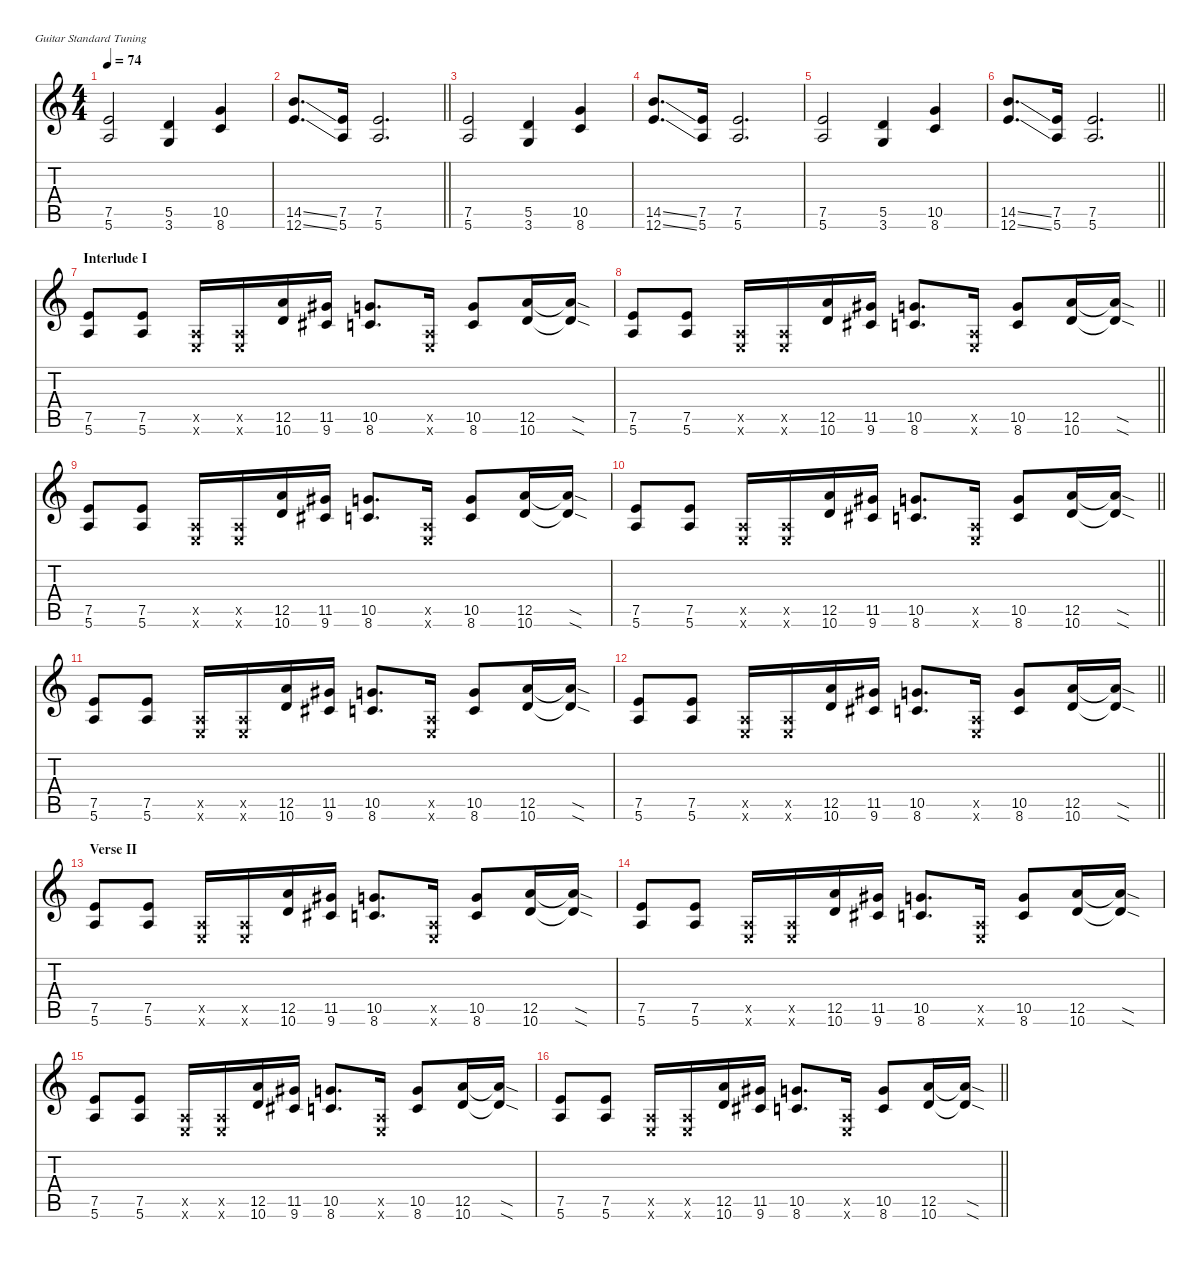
\defaultSystemsLayout 4
\hideDynamics
\bracketExtendMode nobrackets
\singleTrackTrackNamePolicy hidden
\multiTrackTrackNamePolicy hidden
\firstSystemTrackNameMode fullname
\firstSystemTrackNameOrientation horizontal
\otherSystemsTrackNameOrientation horizontal
\track ("Tony Iommi I" "dist.guit.") {instrument distortionguitar}
\staff {score tabs}
\tuning (E4 B3 G3 D3 A2 E2)
\ts (4 4)
\tempo 74
\clef g2
\ks c
(7.5 5.6).2{dy f beam Up} (5.5 3.6).4{beam Up} (10.5 8.6).4{beam Up} |
\barLineRight lightlight
(14.5{ss} 12.6{ss}).8{d beam Up} (7.5 5.6).16{beam Up} (7.5 5.6).2{d beam Up} |
(7.5 5.6).2{beam Up} (5.5 3.6).4{beam Up} (10.5 8.6).4{beam Up} |
(14.5{ss} 12.6{ss}).8{d beam Up} (7.5 5.6).16{beam Up} (7.5 5.6).2{d beam Up} |
(7.5 5.6).2{beam Up} (5.5 3.6).4{beam Up} (10.5 8.6).4{beam Up} |
\barLineRight lightlight
(14.5{ss} 12.6{ss}).8{d beam Up} (7.5 5.6).16{beam Up} (7.5 5.6).2{d beam Up} |
\section ("" "Interlude I")
(7.5 5.6).8{beam Up} (7.5 5.6).8{beam Up} (0.5{x} 0.6{x}).16{beam Up} (0.5{x} 0.6{x}).16{beam Up} (12.5 10.6).16{beam Up} (11.5{acc #} 9.6{acc #}).16{beam Up} (10.5 8.6).8{d beam Up} (0.5{x} 0.6{x}).16{beam Up} (10.5 8.6).8{beam Up} (12.5 10.6).16{beam Up} (12.5{sod t} 10.6{sod t}).16{beam Up} |
\barLineRight lightlight
(7.5 5.6).8{beam Up} (7.5 5.6).8{beam Up} (0.5{x} 0.6{x}).16{beam Up} (0.5{x} 0.6{x}).16{beam Up} (12.5 10.6).16{beam Up} (11.5{acc #} 9.6{acc #}).16{beam Up} (10.5 8.6).8{d beam Up} (0.5{x} 0.6{x}).16{beam Up} (10.5 8.6).8{beam Up} (12.5 10.6).16{beam Up} (12.5{sod t} 10.6{sod t}).16{beam Up} |
(7.5 5.6).8{beam Up} (7.5 5.6).8{beam Up} (0.5{x} 0.6{x}).16{beam Up} (0.5{x} 0.6{x}).16{beam Up} (12.5 10.6).16{beam Up} (11.5{acc #} 9.6{acc #}).16{beam Up} (10.5 8.6).8{d beam Up} (0.5{x} 0.6{x}).16{beam Up} (10.5 8.6).8{beam Up} (12.5 10.6).16{beam Up} (12.5{sod t} 10.6{sod t}).16{beam Up} |
\barLineRight lightlight
(7.5 5.6).8{beam Up} (7.5 5.6).8{beam Up} (0.5{x} 0.6{x}).16{beam Up} (0.5{x} 0.6{x}).16{beam Up} (12.5 10.6).16{beam Up} (11.5{acc #} 9.6{acc #}).16{beam Up} (10.5 8.6).8{d beam Up} (0.5{x} 0.6{x}).16{beam Up} (10.5 8.6).8{beam Up} (12.5 10.6).16{beam Up} (12.5{sod t} 10.6{sod t}).16{beam Up} |
(7.5 5.6).8{beam Up} (7.5 5.6).8{beam Up} (0.5{x} 0.6{x}).16{beam Up} (0.5{x} 0.6{x}).16{beam Up} (12.5 10.6).16{beam Up} (11.5{acc #} 9.6{acc #}).16{beam Up} (10.5 8.6).8{d beam Up} (0.5{x} 0.6{x}).16{beam Up} (10.5 8.6).8{beam Up} (12.5 10.6).16{beam Up} (12.5{sod t} 10.6{sod t}).16{beam Up} |
\barLineRight lightlight
(7.5 5.6).8{beam Up} (7.5 5.6).8{beam Up} (0.5{x} 0.6{x}).16{beam Up} (0.5{x} 0.6{x}).16{beam Up} (12.5 10.6).16{beam Up} (11.5{acc #} 9.6{acc #}).16{beam Up} (10.5 8.6).8{d beam Up} (0.5{x} 0.6{x}).16{beam Up} (10.5 8.6).8{beam Up} (12.5 10.6).16{beam Up} (12.5{sod t} 10.6{sod t}).16{beam Up} |
\section ("" "Verse II")
(7.5 5.6).8{beam Up} (7.5 5.6).8{beam Up} (0.5{x} 0.6{x}).16{beam Up} (0.5{x} 0.6{x}).16{beam Up} (12.5 10.6).16{beam Up} (11.5{acc #} 9.6{acc #}).16{beam Up} (10.5 8.6).8{d beam Up} (0.5{x} 0.6{x}).16{beam Up} (10.5 8.6).8{beam Up} (12.5 10.6).16{beam Up} (12.5{sod t} 10.6{sod t}).16{beam Up} |
(7.5 5.6).8{beam Up} (7.5 5.6).8{beam Up} (0.5{x} 0.6{x}).16{beam Up} (0.5{x} 0.6{x}).16{beam Up} (12.5 10.6).16{beam Up} (11.5{acc #} 9.6{acc #}).16{beam Up} (10.5 8.6).8{d beam Up} (0.5{x} 0.6{x}).16{beam Up} (10.5 8.6).8{beam Up} (12.5 10.6).16{beam Up} (12.5{sod t} 10.6{sod t}).16{beam Up} |
(7.5 5.6).8{beam Up} (7.5 5.6).8{beam Up} (0.5{x} 0.6{x}).16{beam Up} (0.5{x} 0.6{x}).16{beam Up} (12.5 10.6).16{beam Up} (11.5{acc #} 9.6{acc #}).16{beam Up} (10.5 8.6).8{d beam Up} (0.5{x} 0.6{x}).16{beam Up} (10.5 8.6).8{beam Up} (12.5 10.6).16{beam Up} (12.5{sod t} 10.6{sod t}).16{beam Up} |
\barLineRight lightlight
(7.5 5.6).8{beam Up} (7.5 5.6).8{beam Up} (0.5{x} 0.6{x}).16{beam Up} (0.5{x} 0.6{x}).16{beam Up} (12.5 10.6).16{beam Up} (11.5{acc #} 9.6{acc #}).16{beam Up} (10.5 8.6).8{d beam Up} (0.5{x} 0.6{x}).16{beam Up} (10.5 8.6).8{beam Up} (12.5 10.6).16{beam Up} (12.5{sod t} 10.6{sod t}).16{beam Up}
